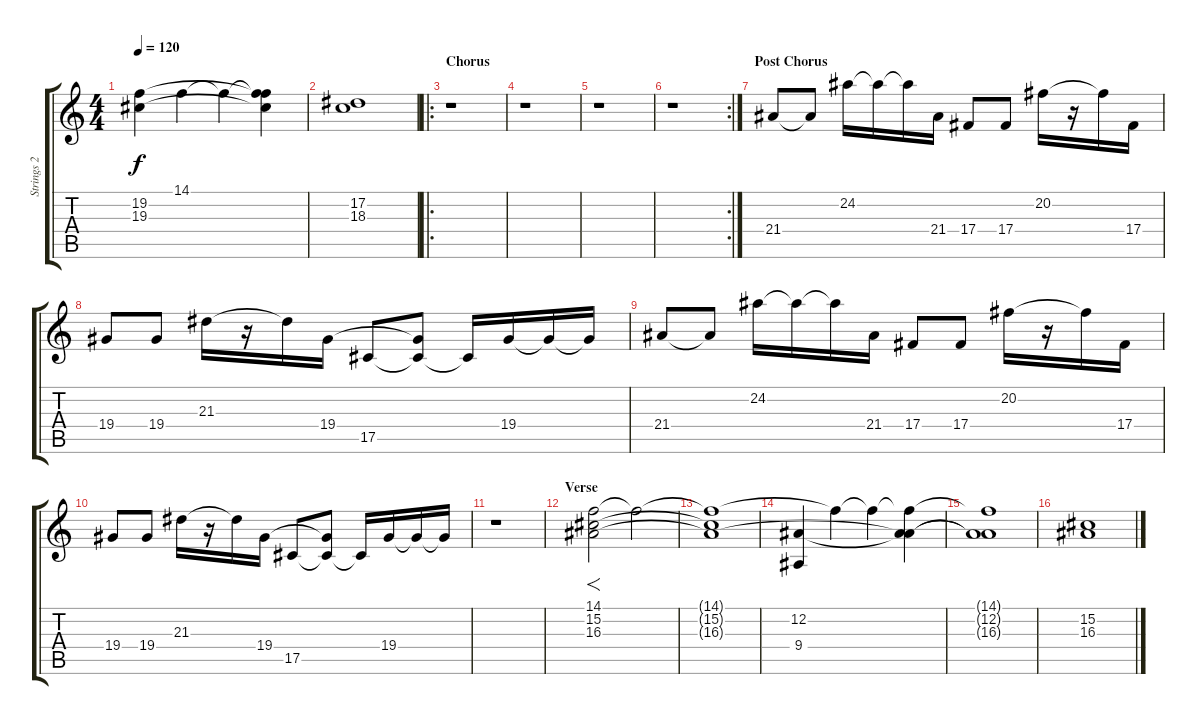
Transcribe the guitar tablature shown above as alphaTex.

\track ("Strings 2" "Strings 2") {instrument stringensemble1}
\staff {score tabs}
\tuning (Eb4 Bb3 Gb3 Db3 Ab2 Eb2) {hide}
\ts (4 4)
\tempo 120
\clef g2
\ks c
(19.2 19.3).4{dy f} 14.1{t}.4 14.1{t}.4 (14.1{t} 19.2{t} 19.3{t}).4 |
(17.2 18.3).1 |
\ro
\section ("" "Chorus")
r.1 |
r.1 |
r.1 |
\rc 2
r.1 |
\section ("" "Post Chorus")
21.4.8{volume 16} 21.4{t}.8 24.2.16 24.2{t}.16 24.2{t}.16 21.4.16 17.4.8 17.4.8 20.2.16 r.16 20.2{t}.16 17.4.16 |
19.4.8 19.4.8 21.3.16 r.16 21.3{t}.16 19.4.16 17.5.8 (19.4{t} 17.5{t}).8 17.5{t}.16 19.4.16 19.4{t}.16 19.4{t}.16 |
21.4.8 21.4{t}.8 24.2.16 24.2{t}.16 24.2{t}.16 21.4.16 17.4.8 17.4.8 20.2.16 r.16 20.2{t}.16 17.4.16 |
19.4.8 19.4.8 21.3.16 r.16 21.3{t}.16 19.4.16 17.5.8 (19.4{t} 17.5{t}).8 17.5{t}.16 19.4.16 19.4{t}.16 19.4{t}.16 |
r.1 |
\section ("" "Verse")
(14.1 15.2 16.3).2{f volume 12 instrument stringensemble1} 14.1{t}.2 |
(14.1{t} 15.2{t} 16.3{t}).1 |
(12.2 9.4).4 14.1{t}.4 14.1{t}.4 (14.1{t} 12.2{t} 16.3{t}).4 |
(14.1{t} 12.2{t} 16.3{t}).1 |
(15.2 16.3).1
